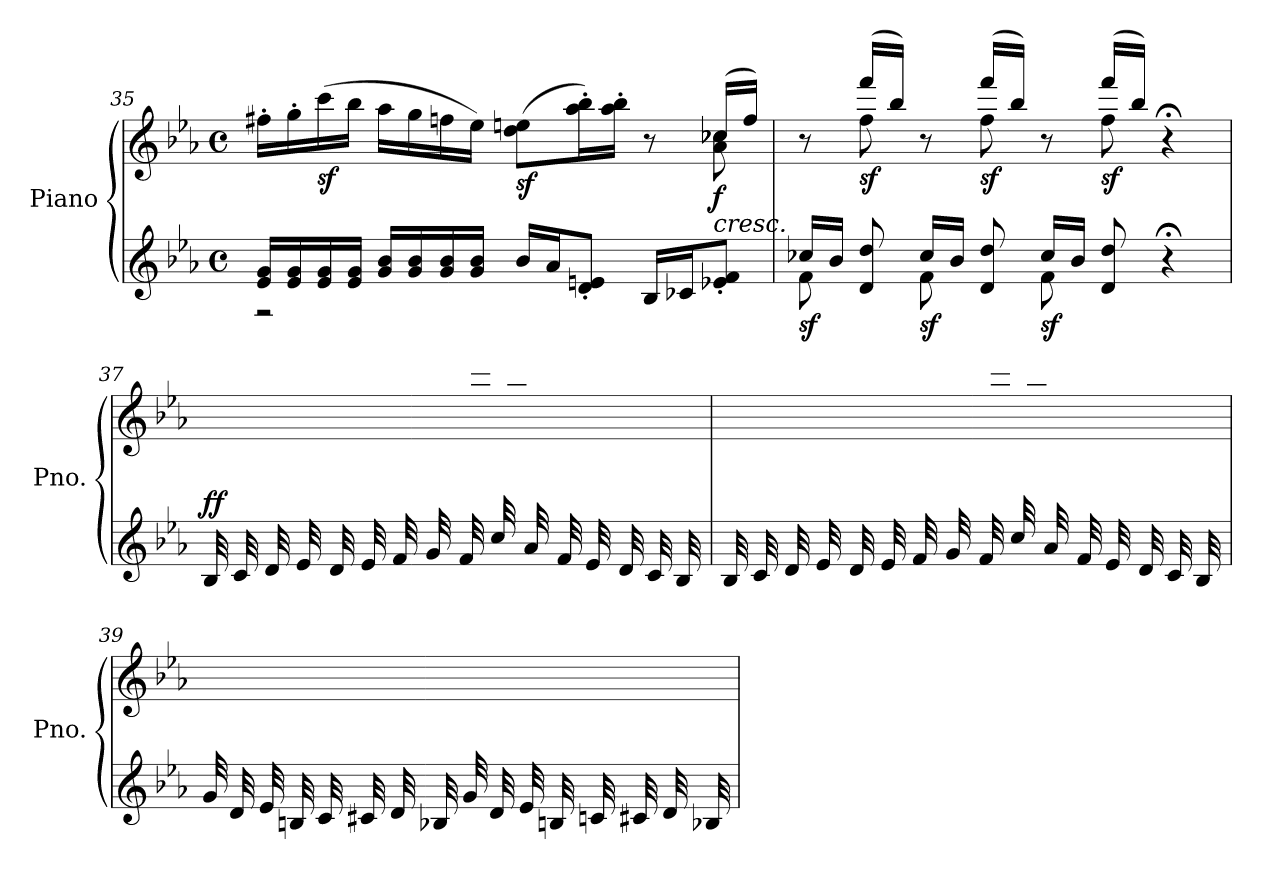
**kern	**kern	**dynam
*part1	*part1	*part1
*staff2	*staff1	*staff1/2
*I"Piano	*	*
*I'Pno.	*	*
!!LO:LB:g=z
*clefG2	*clefG2	*
*k[b-e-a-]	*k[b-e-a-]	*
*M4/4	*M4/4	*
*met(c)	*met(c)	*
=35	=35	=35
*^	*^	*
16e-/ 16g/LL	2r	16ff#X'\LL	2..ryy	.
16e-/ 16g/	.	16gg'\	.	.
!	!	!	!	!LO:DY:b
16e-/ 16g/	.	(>16ccc\	.	sf
16e-/ 16g/JJ	.	16bb-\JJ	.	.
16g/ 16b-/LL	.	16aa-\LL	.	.
16g/ 16b-/	.	16gg\	.	.
16g/ 16b-/	.	16ffn\	.	.
16g/ 16b-/JJ	.	16ee-\JJ)	.	.
!	!	!	!	!LO:DY:b
16b-/LL	2ryy	(>8dd\ 8een\L	.	sf
16a-/J	.	.	.	.
8d/' 8en/'J	.	16aa-\' 16bb-\'L)	.	.
.	.	16aa-\' 16bb-\'JJ	.	.
16B-/LL	.	8r	.	.
16c-X/J	.	.	.	.
!	!	!LO:TX:b:i:t=cresc.	!	!
!	!	!	!	!LO:DY:b
8e-X/' 8f/'J	.	(>16cc-X/LL	8a-\ 8cc-\	f
.	.	16ff/JJ)	.	.
=36	=36	=36	=36	=36
!	!	!	!	!LO:DY:b=2
16cc-X/LL	8f\	8r	8ryy	sf
16b-/JJ	.	.	.	.
!	!	!	!	!LO:DY:b
8d/ 8dd/	8ryy	(>16fff/LL	8ff\	sf
.	.	16bb-/JJ)	.	.
!	!	!	!	!LO:DY:b=2
16cc-/LL	8f\	8r	8ryy	sf
16b-/JJ	.	.	.	.
!	!	!	!	!LO:DY:b
8d/ 8dd/	8ryy	(>16fff/LL	8ff\	sf
.	.	16bb-/JJ)	.	.
!	!	!	!	!LO:DY:b=2
16cc-/LL	8f\	8r	8ryy	sf
16b-/JJ	.	.	.	.
!	!	!	!	!LO:DY:b
8d/ 8dd/	4.ryy	(>16fff/LL	8ff\	sf
.	.	16bb-/JJ)	.	.
4r;<	.	4r;<	4ryy	.
!!LO:LB:g=z
=37	=37	=37	=37	=37
!	!	!LO:TX:a:B:t=Meno mosso sempre capriccioso	!	!
!	!	!	!	!LO:DY:b
*	*	*v	*v	*
32B-/LLL	1ryy	32ryy	ff
32ryy	.	32e-\ 32g\ 32b-\	.
32c/	.	32ryy	.
32ryy	.	32e-\ 32g\ 32b-\	.
32d/	.	32ryy	.
32ryy	.	32e-\ 32g\ 32b-\	.
32e-/	.	32ryy	.
32ryy	.	32g\ 32b-\ 32cc\JJJ	.
32d/LLL	.	32ryy	.
32ryy	.	32g\ 32b-\ 32ee-\	.
32e-/	.	32ryy	.
32ryy	.	32g\ 32b-\ 32ee-\	.
32f/	.	32ryy	.
32ryy	.	32b-\ 32dd\ 32ee-\	.
32g/	.	32ryy	.
32ryy	.	32b-\ 32dd\ 32ee-\JJJ	.
32f/LLL	.	32ryy	.
32ryy	.	32ee-\ 32aa-\ 32ccc\	.
32cc/	.	32ryy	.
32ryy	.	32ee-\ 32gg\ 32aa-\	.
32a-/	.	32ryy	.
32ryy	.	32cc\ 32ee-\ 32ff\	.
32f/	.	32ryy	.
32ryy	.	32a-\ 32cc\ 32ee-\JJJ	.
32e-/LLL	.	32ryy	.
32ryy	.	32g\ 32b-\ 32cc\	.
32d/	.	32ryy	.
32ryy	.	32g\ 32b-\ 32dd\	.
32c/	.	32ryy	.
32ryy	.	32g\ 32b-\ 32ee-\	.
32B-/	.	32ryy	.
32ryy	.	32g\ 32b-\ 32gg\JJJ	.
=38	=38	=38	=38
32B-/LLL	1ryy	32ryy	.
32ryy	.	32e-\ 32g\ 32b-\	.
32c/	.	32ryy	.
32ryy	.	32e-\ 32g\ 32b-\	.
32d/	.	32ryy	.
32ryy	.	32e-\ 32g\ 32b-\	.
32e-/	.	32ryy	.
32ryy	.	32g\ 32b-\ 32cc\JJJ	.
32d/LLL	.	32ryy	.
32ryy	.	32g\ 32b-\ 32ee-\	.
32e-/	.	32ryy	.
32ryy	.	32g\ 32b-\ 32ee-\	.
32f/	.	32ryy	.
32ryy	.	32b-\ 32dd\ 32ee-\	.
32g/	.	32ryy	.
32ryy	.	32b-\ 32dd\ 32ee-\JJJ	.
32f/LLL	.	32ryy	.
32ryy	.	32ee-\ 32aa-\ 32ccc\	.
32cc/	.	32ryy	.
32ryy	.	32ee-\ 32gg\ 32aa-\	.
32a-/	.	32ryy	.
32ryy	.	32cc\ 32ee-\ 32ff\	.
32f/	.	32ryy	.
32ryy	.	32a-\ 32cc\ 32ee-\JJJ	.
32e-/LLL	.	32ryy	.
32ryy	.	32g\ 32b-\ 32cc\	.
32d/	.	32ryy	.
32ryy	.	32g\ 32b-\ 32dd\	.
32c/	.	32ryy	.
32ryy	.	32g\ 32b-\ 32ee-\	.
32B-/	.	32ryy	.
32ryy	.	32g\ 32b-\ 32gg\JJJ	.
!!LO:LB:g=z
=39	=39	=39	=39
32g/LLL	1ryy	32ryy	.
32ryy	.	32b-\ 32ee-\ 32gg\	.
32d/	.	32ryy	.
32ryy	.	32f#X\ 32b-\ 32dd\	.
32e-/	.	32ryy	.
32ryy	.	32g\ 32b-\ 32ee-\	.
32Bn/	.	32ryy	.
32ryy	.	32e-\ 32g\ 32bn\JJJ	.
32c/LLL	.	32ryy	.
32ryy	.	32e-\ 32g\ 32cc\	.
32c#X/	.	32ryy	.
32ryy	.	32e-\ 32g\ 32cc#X\	.
32d/	.	32ryy	.
32ryy	.	32g\ 32b-X\ 32dd\	.
32B-X/	.	32ryy	.
32ryy	.	32a-\ 32dd\ 32ff\JJJ	.
32g/LLL	.	32ryy	.
32ryy	.	32b-\ 32ee-\ 32gg\	.
32d/	.	32ryy	.
32ryy	.	32f#\ 32b-\ 32dd\	.
32e-/	.	32ryy	.
32ryy	.	32g\ 32b-\ 32ee-\	.
32Bn/	.	32ryy	.
32ryy	.	32e-\ 32g\ 32bn\JJJ	.
32cn/LLL	.	32ryy	.
32ryy	.	32e-\ 32g\ 32ccn\	.
32c#X/	.	32ryy	.
32ryy	.	32e-\ 32g\ 32cc#X\	.
32d/	.	32ryy	.
32ryy	.	32g\ 32b-X\ 32dd\	.
32B-X/	.	32ryy	.
32ryy	.	32a-\ 32dd\ 32ff\JJJ	.
*v	*v	*	*
=	=	=
*-	*-	*-
